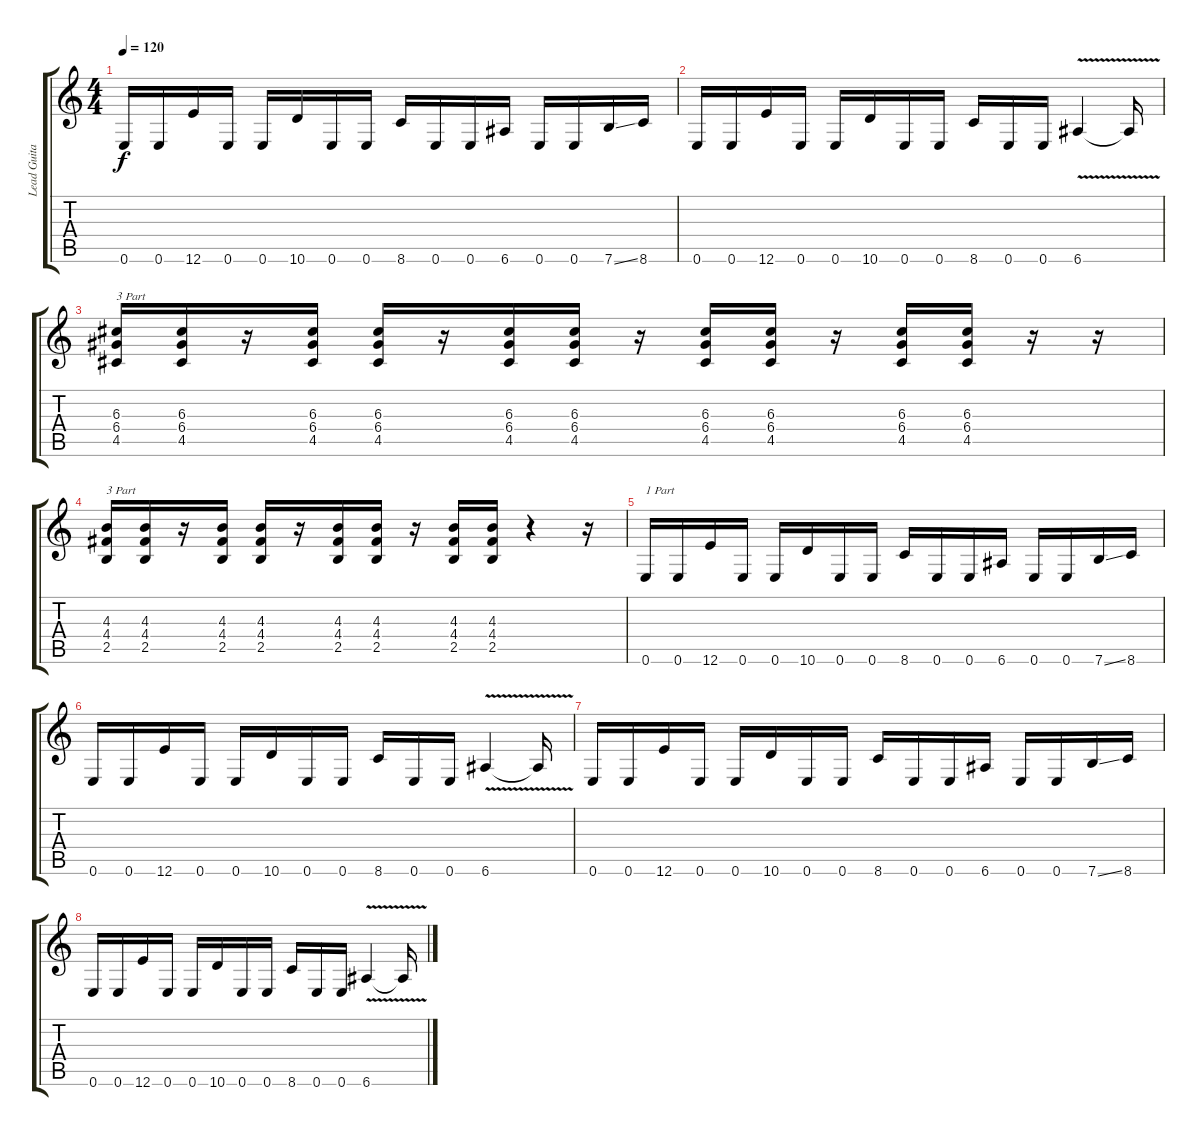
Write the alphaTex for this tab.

\track ("Lead Guitar" "Lead Guita") {instrument overdrivenguitar}
\staff {score tabs}
\tuning (E4 B3 G3 D3 A2 E2) {hide}
\ts (4 4)
\tempo 120
\clef g2
\ks c
0.6.16{dy f} 0.6.16 12.6.16 0.6.16 0.6.16 10.6.16 0.6.16 0.6.16 8.6.16 0.6.16 0.6.16 6.6.16 0.6.16 0.6.16 7.6{ss}.16 8.6.16 |
0.6.16 0.6.16 12.6.16 0.6.16 0.6.16 10.6.16 0.6.16 0.6.16 8.6.16 0.6.16 0.6.16 6.6{v}.4 6.6{v t}.16 |
(6.3 6.4 4.5).16{txt "3 Part"} (6.3 6.4 4.5).16 r.16 (6.3 6.4 4.5).16 (6.3 6.4 4.5).16 r.16 (6.3 6.4 4.5).16 (6.3 6.4 4.5).16 r.16 (6.3 6.4 4.5).16 (6.3 6.4 4.5).16 r.16 (6.3 6.4 4.5).16 (6.3 6.4 4.5).16 r.16 r.16 |
(4.3 4.4 2.5).16{txt "3 Part"} (4.3 4.4 2.5).16 r.16 (4.3 4.4 2.5).16 (4.3 4.4 2.5).16 r.16 (4.3 4.4 2.5).16 (4.3 4.4 2.5).16 r.16 (4.3 4.4 2.5).16 (4.3 4.4 2.5).16 r.4 r.16 |
0.6.16{txt "1 Part"} 0.6.16 12.6.16 0.6.16 0.6.16 10.6.16 0.6.16 0.6.16 8.6.16 0.6.16 0.6.16 6.6.16 0.6.16 0.6.16 7.6{ss}.16 8.6.16 |
0.6.16 0.6.16 12.6.16 0.6.16 0.6.16 10.6.16 0.6.16 0.6.16 8.6.16 0.6.16 0.6.16 6.6{v}.4 6.6{v t}.16 |
0.6.16 0.6.16 12.6.16 0.6.16 0.6.16 10.6.16 0.6.16 0.6.16 8.6.16 0.6.16 0.6.16 6.6.16 0.6.16 0.6.16 7.6{ss}.16 8.6.16 |
0.6.16 0.6.16 12.6.16 0.6.16 0.6.16 10.6.16 0.6.16 0.6.16 8.6.16 0.6.16 0.6.16 6.6{v}.4 6.6{v t}.16
